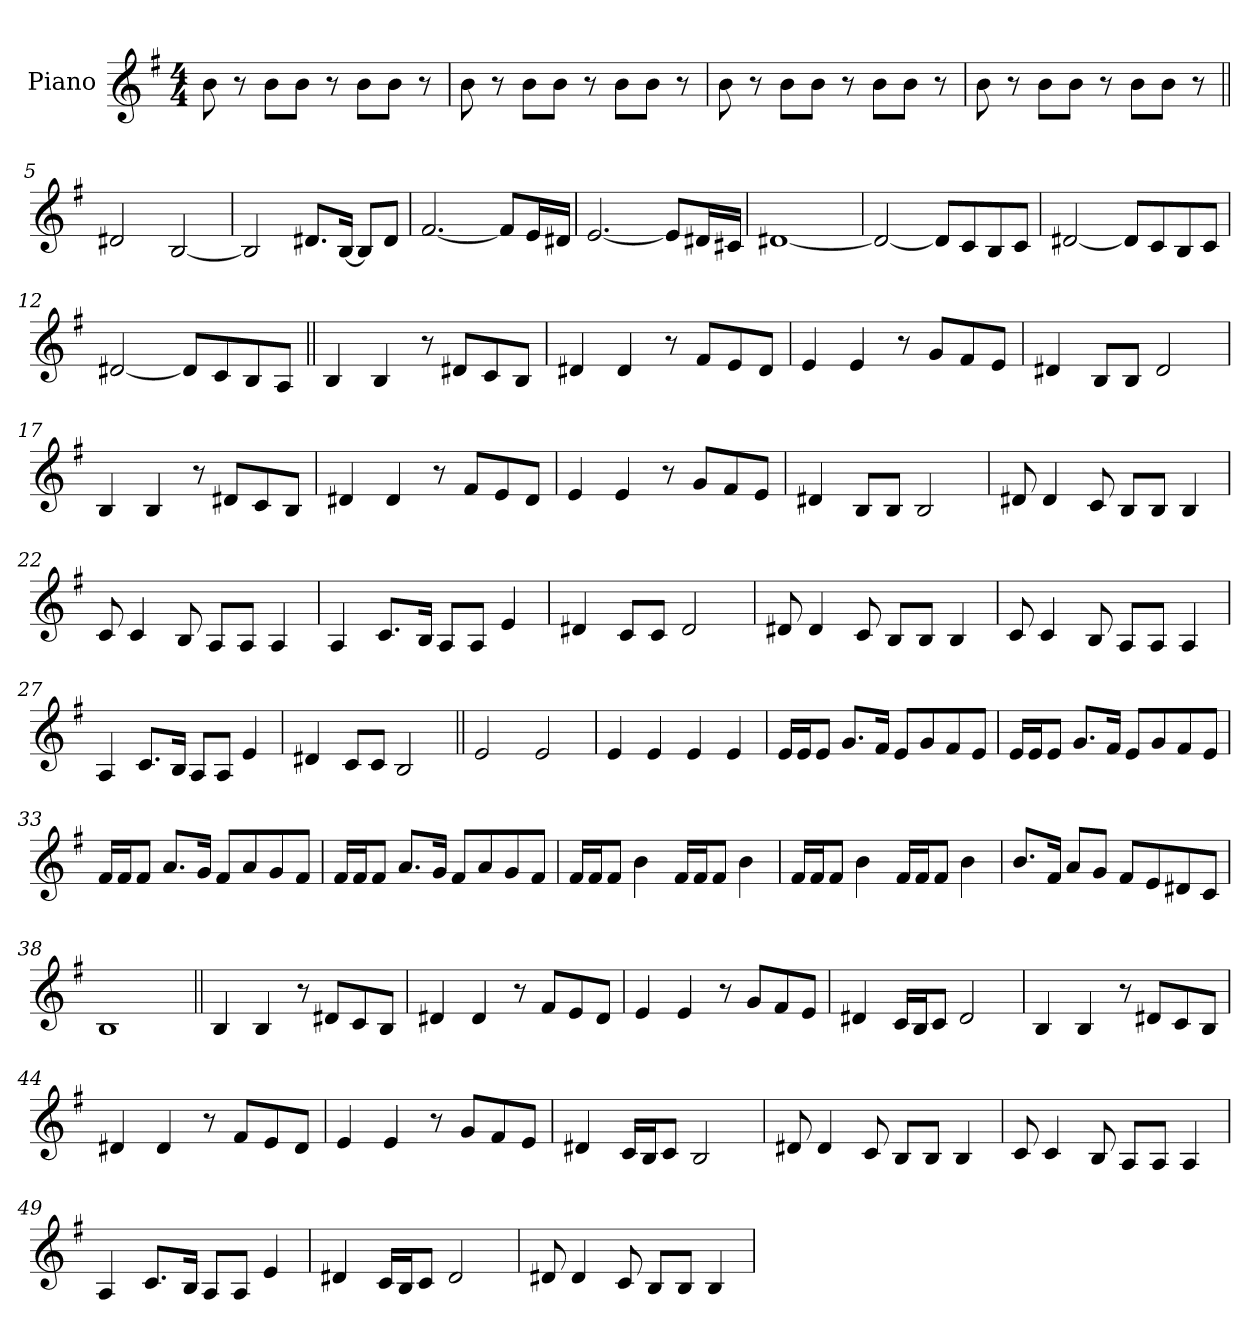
**kern
*part1
*staff1
*I"Piano
*I'Pno.
*clefG2
*k[f#]
*M4/4
*MM140
=1
8b
8r
8bL
8bJ
8r
8bL
8bJ
8r
=2
8b
8r
8bL
8bJ
8r
8bL
8bJ
8r
=3
8b
8r
8bL
8bJ
8r
8bL
8bJ
8r
=4
8b
8r
8bL
8bJ
8r
8bL
8bJ
8r
=5||
2d#X
[2B
=6
2B]
8.d#XL
[16BJk
8BL]
8d#J
=7
[2.f#
8f#L]
16eL
16d#XJJ
=8
[2.e
8eL]
16d#XL
16c#XJJ
=9
[1d#X
=10
2d#_
8d#L]
8c
8B
8cJ
=11
[2d#X
8d#L]
8c
8B
8cJ
=12
[2d#X
8d#L]
8c
8B
8AJ
=13||
4B
4B
8r
8d#XL
8c
8BJ
=14
4d#X
4d#
8r
8f#L
8e
8d#J
=15
4e
4e
8r
8gL
8f#
8eJ
=16
4d#X
8BL
8BJ
2d#
=17
4B
4B
8r
8d#XL
8c
8BJ
=18
4d#X
4d#
8r
8f#L
8e
8d#J
=19
4e
4e
8r
8gL
8f#
8eJ
=20
4d#X
8BL
8BJ
2B
=21
8d#X
4d#
8c
8BL
8BJ
4B
=22
8c
4c
8B
8AL
8AJ
4A
=23
4A
8.cL
16BJk
8AL
8AJ
4e
=24
4d#X
8cL
8cJ
2d#
=25
8d#X
4d#
8c
8BL
8BJ
4B
=26
8c
4c
8B
8AL
8AJ
4A
=27
4A
8.cL
16BJk
8AL
8AJ
4e
=28
4d#X
8cL
8cJ
2B
=29||
2e
2e
=30
4e
4e
4e
4e
=31
16eLL
16eJ
8eJ
8.gL
16f#Jk
8eL
8g
8f#
8eJ
=32
16eLL
16eJ
8eJ
8.gL
16f#Jk
8eL
8g
8f#
8eJ
=33
16f#LL
16f#J
8f#J
8.aL
16gJk
8f#L
8a
8g
8f#J
=34
16f#LL
16f#J
8f#J
8.aL
16gJk
8f#L
8a
8g
8f#J
=35
16f#LL
16f#J
8f#J
4b
16f#!LL
16f#!J
8f#!J
4b!
=36
16f#LL
16f#J
8f#J
4b
16f#!LL
16f#!J
8f#!J
4b!
=37
8.b!L
16f#!Jk
8a!L
8g!J
8f#!L
8e!
8d#X!
8c!J
=38
1B!
=39||
4B
4B
8r
8d#XL
8c
8BJ
=40
4d#X
4d#
8r
8f#L
8e
8d#J
=41
4e
4e
8r
8gL
8f#
8eJ
=42
4d#X
16cLL
16BJ
8cJ
2d#
=43
4B
4B
8r
8d#XL
8c
8BJ
=44
4d#X
4d#
8r
8f#L
8e
8d#J
=45
4e
4e
8r
8gL
8f#
8eJ
=46
4d#X
16cLL
16BJ
8cJ
2B
=47
8d#X
4d#
8c
8BL
8BJ
4B
=48
8c
4c
8B
8AL
8AJ
4A
=49
4A
8.cL
16BJk
8AL
8AJ
4e
=50
4d#X
16cLL
16BJ
8cJ
2d#
=51
8d#X
4d#
8c
8BL
8BJ
4B
=
*-
